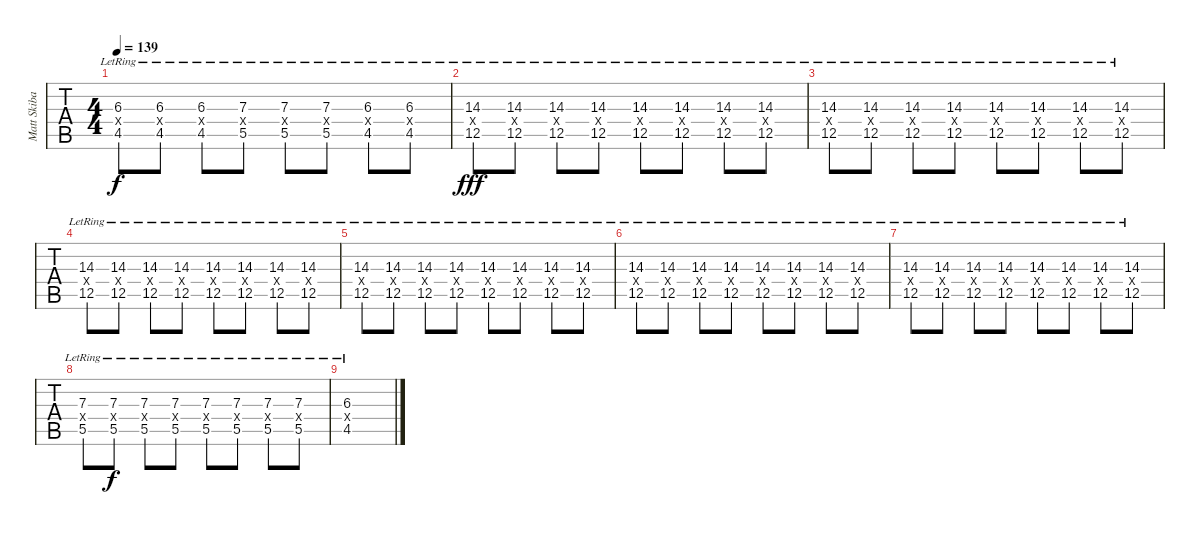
\track ("Matt Skiba - Guitar Three" "Matt Skiba") {instrument distortionguitar}
\staff {tabs}
\tuning (E4 B3 G3 D3 A2 E2) {hide}
\ts (4 4)
\tempo 139
\clef g2
\ks a
(6.3{lr} 4.4{x} 4.5{lr}).8{dy f} (6.3{lr} 4.4{x} 4.5{lr}).8 (6.3{lr} 4.4{x} 4.5{lr}).8 (7.3{lr} 5.4{x} 5.5{lr}).8 (7.3{lr} 5.4{x} 5.5{lr}).8 (7.3{lr} 5.4{x} 5.5{lr}).8 (6.3{lr} 4.4{x} 4.5{lr}).8 (6.3{lr} 4.4{lr x} 4.5{lr}).8 |
(14.3{lr} 12.4{x} 12.5{lr}).8{dy fff} (14.3{lr} 12.4{x} 12.5{lr}).8 (14.3{lr} 12.4{x} 12.5{lr}).8 (14.3{lr} 12.4{x} 12.5{lr}).8 (14.3{lr} 12.4{x} 12.5{lr}).8 (14.3{lr} 12.4{x} 12.5{lr}).8 (14.3{lr} 12.4{x} 12.5{lr}).8 (14.3{lr} 12.4{x} 12.5{lr}).8 |
(14.3{lr} 12.4{x} 12.5{lr}).8 (14.3{lr} 12.4{x} 12.5{lr}).8 (14.3{lr} 12.4{x} 12.5{lr}).8 (14.3{lr} 12.4{x} 12.5{lr}).8 (14.3{lr} 12.4{x} 12.5{lr}).8 (14.3{lr} 12.4{x} 12.5{lr}).8 (14.3{lr} 12.4{x} 12.5{lr}).8 (14.3{lr} 12.4{x} 12.5{lr}).8 |
(14.3{lr} 12.4{x} 12.5{lr}).8 (14.3{lr} 12.4{x} 12.5{lr}).8 (14.3{lr} 12.4{x} 12.5{lr}).8 (14.3{lr} 12.4{x} 12.5{lr}).8 (14.3{lr} 12.4{x} 12.5{lr}).8 (14.3{lr} 12.4{x} 12.5{lr}).8 (14.3{lr} 12.4{x} 12.5{lr}).8 (14.3{lr} 12.4{x} 12.5{lr}).8 |
(14.3{lr} 12.4{x} 12.5{lr}).8 (14.3{lr} 12.4{x} 12.5{lr}).8 (14.3{lr} 12.4{x} 12.5{lr}).8 (14.3{lr} 12.4{x} 12.5{lr}).8 (14.3{lr} 12.4{x} 12.5{lr}).8 (14.3{lr} 12.4{x} 12.5{lr}).8 (14.3{lr} 12.4{x} 12.5{lr}).8 (14.3{lr} 12.4{x} 12.5{lr}).8 |
(14.3{lr} 12.4{x} 12.5{lr}).8 (14.3{lr} 12.4{x} 12.5{lr}).8 (14.3{lr} 12.4{x} 12.5{lr}).8 (14.3{lr} 12.4{x} 12.5{lr}).8 (14.3{lr} 12.4{x} 12.5{lr}).8 (14.3{lr} 12.4{x} 12.5{lr}).8 (14.3{lr} 12.4{x} 12.5{lr}).8 (14.3{lr} 12.4{x} 12.5{lr}).8 |
(14.3{lr} 12.4{x} 12.5{lr}).8 (14.3{lr} 12.4{x} 12.5{lr}).8 (14.3{lr} 12.4{x} 12.5{lr}).8 (14.3{lr} 12.4{x} 12.5{lr}).8 (14.3{lr} 12.4{x} 12.5{lr}).8 (14.3{lr} 12.4{x} 12.5{lr}).8 (14.3{lr} 12.4{x} 12.5{lr}).8 (14.3{lr} 12.4{x} 12.5{lr}).8 |
(7.3{lr} 5.4{x} 5.5{lr}).8 (7.3{lr} 5.4{x} 5.5{lr}).8{dy f} (7.3{lr} 5.4{x} 5.5{lr}).8 (7.3{lr} 5.4{x} 5.5{lr}).8 (7.3{lr} 5.4{x} 5.5{lr}).8 (7.3{lr} 5.4{x} 5.5{lr}).8 (7.3{lr} 5.4{x} 5.5{lr}).8 (7.3{lr} 5.4{x} 5.5{lr}).8 |
(6.3{lr} 4.4{x} 4.5{lr}).1{volume 0}
